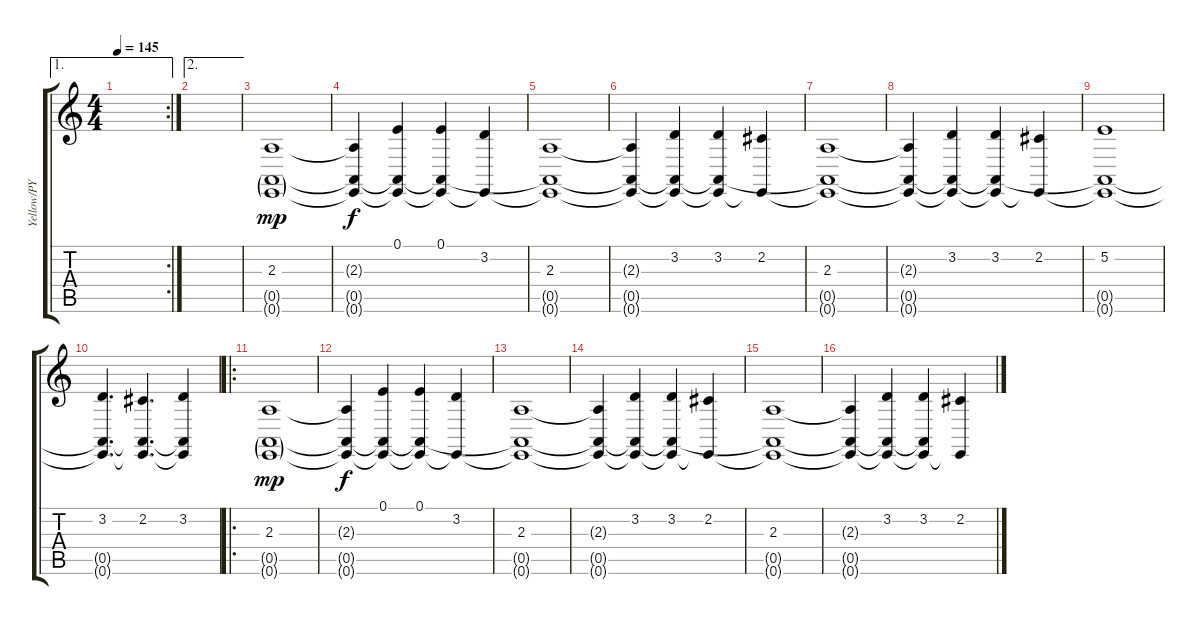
\track ("Yellow/PY (Dudelsack)" "Yellow/PY ") {instrument bagpipe}
\staff {score tabs}
\tuning (E4 B3 G3 D3 A2 E2) {hide}
\ae 1
\rc 2
\ts (4 4)
\tempo 145
\clef g2
\ks c
|
\ae 2
|
(2.3 0.5{g} 0.6{g}).1{dy mp} |
(2.3{t} 0.5{t} 0.6{t}).4{dy f} (0.1 0.5{t} 0.6{t}).4 (0.1 0.5{t} 0.6{t}).4 (3.2 0.6{t}).4 |
(2.3 0.5{t} 0.6{t}).1 |
(2.3{t} 0.5{t} 0.6{t}).4 (3.2 0.5{t} 0.6{t}).4 (3.2 0.5{t} 0.6{t}).4 (2.2 0.6{t}).4 |
(2.3 0.5{t} 0.6{t}).1 |
(2.3{t} 0.5{t} 0.6{t}).4 (3.2 0.5{t} 0.6{t}).4 (3.2 0.5{t} 0.6{t}).4 (2.2 0.6{t}).4 |
(5.2 0.5{t} 0.6{t}).1 |
(3.2 0.5{t} 0.6{t}).4{d} (2.2 0.5{t} 0.6{t}).4{d} (3.2 0.5{t} 0.6{t}).4 |
\ro
(2.3 0.5{g} 0.6{g}).1{dy mp} |
(2.3{t} 0.5{t} 0.6{t}).4{dy f} (0.1 0.5{t} 0.6{t}).4 (0.1 0.5{t} 0.6{t}).4 (3.2 0.6{t}).4 |
(2.3 0.5{t} 0.6{t}).1 |
(2.3{t} 0.5{t} 0.6{t}).4 (3.2 0.5{t} 0.6{t}).4 (3.2 0.5{t} 0.6{t}).4 (2.2 0.6{t}).4 |
(2.3 0.5{t} 0.6{t}).1 |
(2.3{t} 0.5{t} 0.6{t}).4 (3.2 0.5{t} 0.6{t}).4 (3.2 0.5{t} 0.6{t}).4 (2.2 0.6{t}).4
